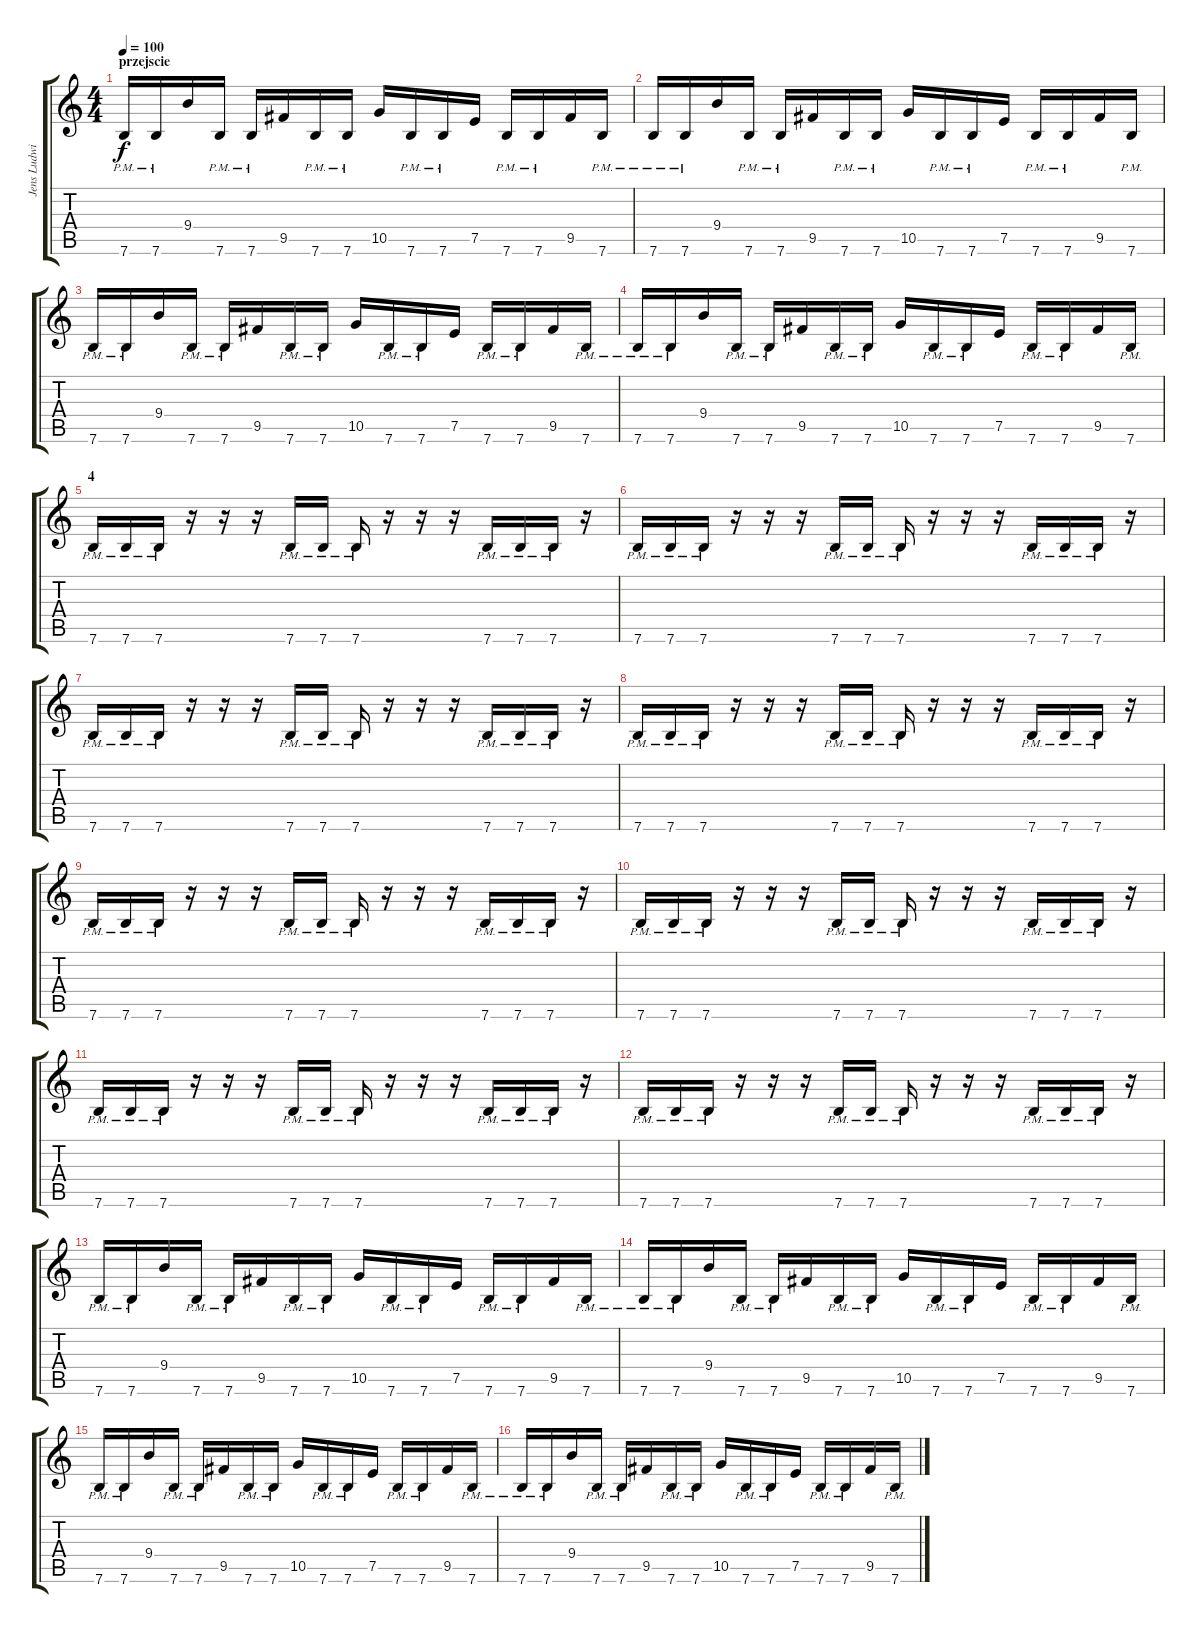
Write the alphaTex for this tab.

\track ("Jens Ludwig" "Jens Ludwi") {instrument overdrivenguitar}
\staff {score tabs}
\tuning (E4 B3 G3 D3 A2 E2) {hide}
\ts (4 4)
\section ("" "przejscie")
\tempo 100
\clef g2
\ks c
7.6{pm}.16{dy f} 7.6{pm}.16 9.4.16 7.6{pm}.16 7.6{pm}.16 9.5.16 7.6{pm}.16 7.6{pm}.16 10.5.16 7.6{pm}.16 7.6{pm}.16 7.5.16 7.6{pm}.16 7.6{pm}.16 9.5.16 7.6{pm}.16 |
7.6{pm}.16 7.6{pm}.16 9.4.16 7.6{pm}.16 7.6{pm}.16 9.5.16 7.6{pm}.16 7.6{pm}.16 10.5.16 7.6{pm}.16 7.6{pm}.16 7.5.16 7.6{pm}.16 7.6{pm}.16 9.5.16 7.6{pm}.16 |
7.6{pm}.16 7.6{pm}.16 9.4.16 7.6{pm}.16 7.6{pm}.16 9.5.16 7.6{pm}.16 7.6{pm}.16 10.5.16 7.6{pm}.16 7.6{pm}.16 7.5.16 7.6{pm}.16 7.6{pm}.16 9.5.16 7.6{pm}.16 |
7.6{pm}.16 7.6{pm}.16 9.4.16 7.6{pm}.16 7.6{pm}.16 9.5.16 7.6{pm}.16 7.6{pm}.16 10.5.16 7.6{pm}.16 7.6{pm}.16 7.5.16 7.6{pm}.16 7.6{pm}.16 9.5.16 7.6{pm}.16 |
\section ("" "4")
7.6{pm}.16 7.6{pm}.16 7.6{pm}.16 r.16 r.16 r.16 7.6{pm}.16 7.6{pm}.16 7.6{pm}.16 r.16 r.16 r.16 7.6{pm}.16 7.6{pm}.16 7.6{pm}.16 r.16 |
7.6{pm}.16 7.6{pm}.16 7.6{pm}.16 r.16 r.16 r.16 7.6{pm}.16 7.6{pm}.16 7.6{pm}.16 r.16 r.16 r.16 7.6{pm}.16 7.6{pm}.16 7.6{pm}.16 r.16 |
7.6{pm}.16 7.6{pm}.16 7.6{pm}.16 r.16 r.16 r.16 7.6{pm}.16 7.6{pm}.16 7.6{pm}.16 r.16 r.16 r.16 7.6{pm}.16 7.6{pm}.16 7.6{pm}.16 r.16 |
7.6{pm}.16 7.6{pm}.16 7.6{pm}.16 r.16 r.16 r.16 7.6{pm}.16 7.6{pm}.16 7.6{pm}.16 r.16 r.16 r.16 7.6{pm}.16 7.6{pm}.16 7.6{pm}.16 r.16 |
7.6{pm}.16 7.6{pm}.16 7.6{pm}.16 r.16 r.16 r.16 7.6{pm}.16 7.6{pm}.16 7.6{pm}.16 r.16 r.16 r.16 7.6{pm}.16 7.6{pm}.16 7.6{pm}.16 r.16 |
7.6{pm}.16 7.6{pm}.16 7.6{pm}.16 r.16 r.16 r.16 7.6{pm}.16 7.6{pm}.16 7.6{pm}.16 r.16 r.16 r.16 7.6{pm}.16 7.6{pm}.16 7.6{pm}.16 r.16 |
7.6{pm}.16 7.6{pm}.16 7.6{pm}.16 r.16 r.16 r.16 7.6{pm}.16 7.6{pm}.16 7.6{pm}.16 r.16 r.16 r.16 7.6{pm}.16 7.6{pm}.16 7.6{pm}.16 r.16 |
7.6{pm}.16 7.6{pm}.16 7.6{pm}.16 r.16 r.16 r.16 7.6{pm}.16 7.6{pm}.16 7.6{pm}.16 r.16 r.16 r.16 7.6{pm}.16 7.6{pm}.16 7.6{pm}.16 r.16 |
7.6{pm}.16 7.6{pm}.16 9.4.16 7.6{pm}.16 7.6{pm}.16 9.5.16 7.6{pm}.16 7.6{pm}.16 10.5.16 7.6{pm}.16 7.6{pm}.16 7.5.16 7.6{pm}.16 7.6{pm}.16 9.5.16 7.6{pm}.16 |
7.6{pm}.16 7.6{pm}.16 9.4.16 7.6{pm}.16 7.6{pm}.16 9.5.16 7.6{pm}.16 7.6{pm}.16 10.5.16 7.6{pm}.16 7.6{pm}.16 7.5.16 7.6{pm}.16 7.6{pm}.16 9.5.16 7.6{pm}.16 |
7.6{pm}.16 7.6{pm}.16 9.4.16 7.6{pm}.16 7.6{pm}.16 9.5.16 7.6{pm}.16 7.6{pm}.16 10.5.16 7.6{pm}.16 7.6{pm}.16 7.5.16 7.6{pm}.16 7.6{pm}.16 9.5.16 7.6{pm}.16 |
7.6{pm}.16 7.6{pm}.16 9.4.16 7.6{pm}.16 7.6{pm}.16 9.5.16 7.6{pm}.16 7.6{pm}.16 10.5.16 7.6{pm}.16 7.6{pm}.16 7.5.16 7.6{pm}.16 7.6{pm}.16 9.5.16 7.6{pm}.16
